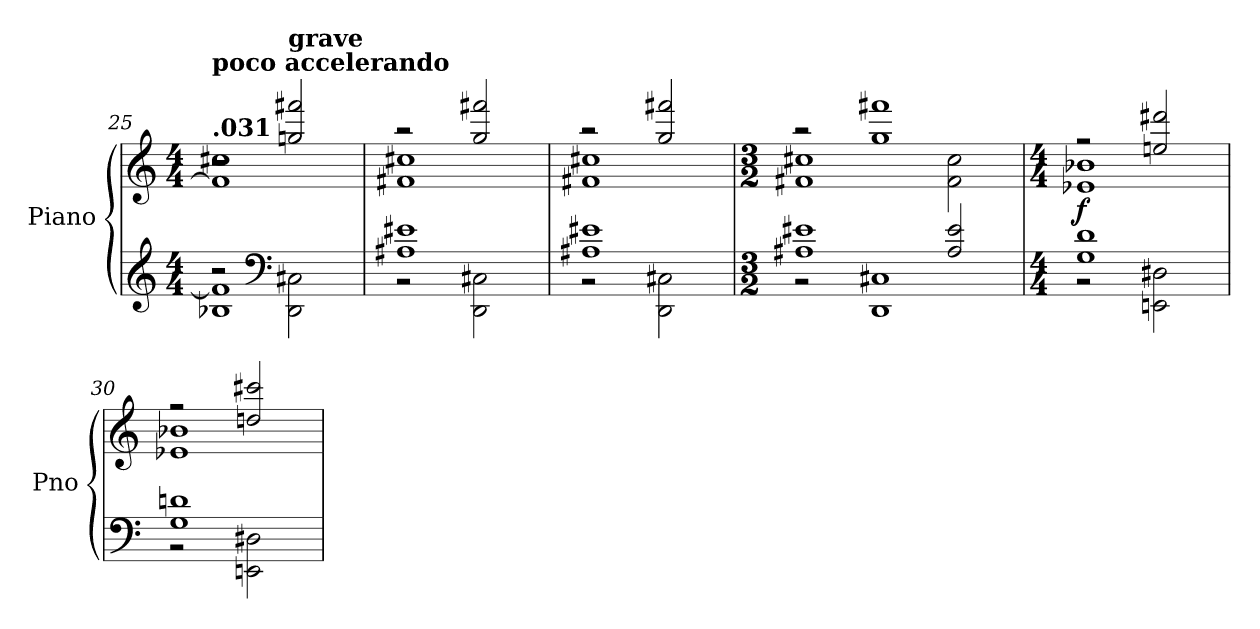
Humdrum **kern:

**kern	**kern	**dynam
*part1	*part1	*part1
*staff2	*staff1	*staff1/2
*I"Piano	*	*
*I'Pno	*	*
*clefG2	*clefG2	*
*k[]	*k[]	*
*M4/4	*M4/4	*
*MM67	*MM67	*
=25	=25	=25
*^	*^	*
*	*^	*	*^	*
!	!	!	!LO:TX:a:B:t=.031	!	!	!
!	!	!	!LO:TX:a:B:t=poco accelerando	!	!	!
1f]	1B-X	2r	1cc#X	1f#]	2r	.
*clefF4	*	*	*	*	*	*
*	*	*	*MM36	*	*	*
!	!	!	!	!	!LO:TX:a:B:t=grave	!
.	.	2DD\ 2C#X\	.	.	2ggni/ 2fff#X/	.
*	*v	*v	*	*	*	*
*	*	*	*v	*v	*
!!LO:PB:g=z
=26	=26	=26	=26	=26
1A#X 1e#X	2r	2r	1f#X 1cc#X	.
.	2DD\ 2C#X\	2gg/ 2fff#X/	.	.
=27	=27	=27	=27	=27
1A#X 1e#X	2r	2r	1f#X 1cc#X	.
.	2DD\ 2C#X\	2gg/ 2fff#X/	.	.
=28	=28	=28	=28	=28
*M3/2	*	*M3/2	*	*
1A#X 1e#X	2r	2r	1f#X 1cc#X	.
.	1DD 1C#X	1gg 1fff#X	.	.
2A#/ 2e#/	.	.	2f#\ 2cc#\	.
=29	=29	=29	=29	=29
*M4/4	*	*M4/4	*	*
!	!	!	!	!LO:DY:b
1G 1d	2r	2r	1e-X 1b-X	f
.	2EEni\ 2D#X\	2eeni/ 2ddd#X/	.	.
=30	=30	=30	=30	=30
1G 1dni	2r	2r	1e-X 1b-X	.
.	2EEni\ 2D#X\	2ddn/ 2ccc#X/	.	.
*v	*v	*	*	*
*	*v	*v	*
=	=	=
*-	*-	*-
